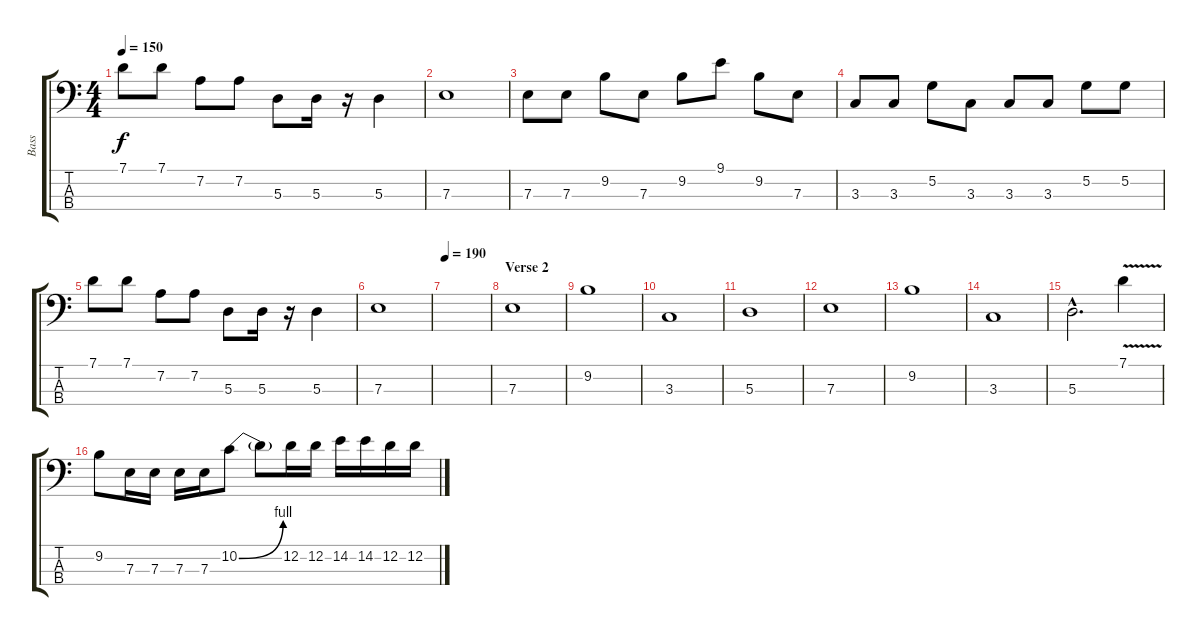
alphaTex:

\track ("Bass" "Bass") {instrument electricbassfinger}
\staff {score tabs}
\tuning (G2 D2 A1 E1) {hide}
\ts (4 4)
\tempo 150
\clef f4
\ks c
7.1.8{dy f} 7.1.8 7.2.8 7.2.8 5.3.8 5.3.16 r.16 5.3.4 |
7.3.1 |
7.3.8 7.3.8 9.2.8 7.3.8 9.2.8 9.1.8 9.2.8 7.3.8 |
3.3.8 3.3.8 5.2.8 3.3.8 3.3.8 3.3.8 5.2.8 5.2.8 |
7.1.8 7.1.8 7.2.8 7.2.8 5.3.8 5.3.16 r.16 5.3.4 |
7.3.1 |
\tempo 190
|
\section ("" "Verse 2")
7.3.1 |
9.2.1 |
3.3.1 |
5.3.1 |
7.3.1 |
9.2.1 |
3.3.1 |
5.3{hac}.2{d} 7.1{v}.4 |
9.2.8 7.3.16 7.3.16 7.3.16 7.3.16 10.2{be (bend 0 0 60 4)}.8 10.2{t}.8 12.2.16 12.2.16 14.2.16 14.2.16 12.2.16 12.2.16
